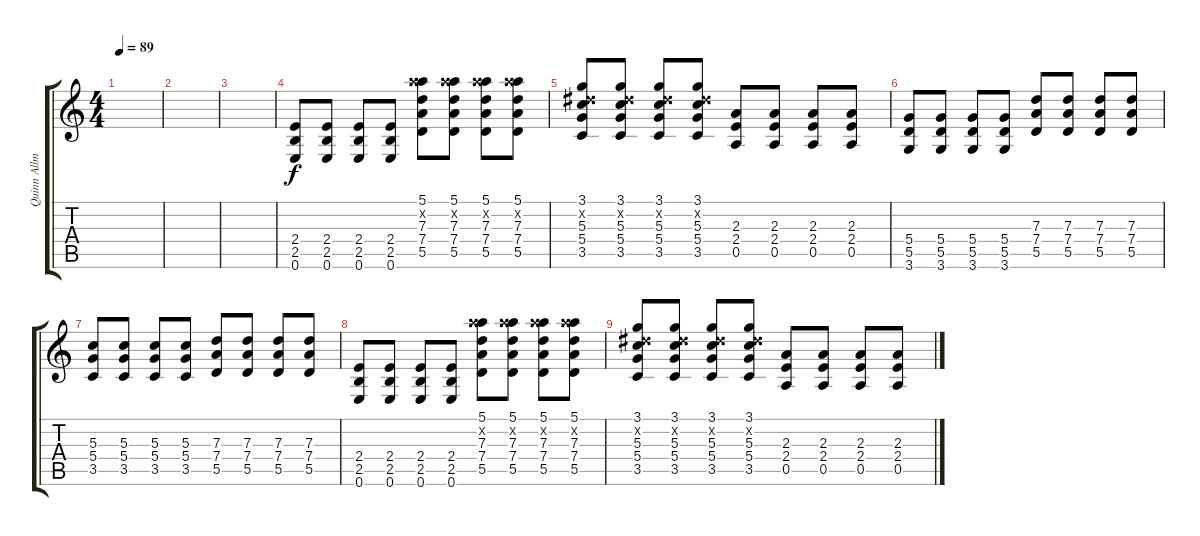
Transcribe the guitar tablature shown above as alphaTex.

\track ("Quinn Allman - Guitar 4" "Quinn Allm") {instrument overdrivenguitar}
\staff {score tabs}
\tuning (E4 B3 G3 D3 A2 E2) {hide}
\ts (4 4)
\tempo 89
\clef g2
\ks c
|
|
|
(2.4 2.5 0.6).8 (2.4 2.5 0.6).8 (2.4 2.5 0.6).8 (2.4 2.5 0.6).8 (5.1 10.2{x} 7.3 7.4 5.5).8 (5.1 10.2{x} 7.3 7.4 5.5).8 (5.1 10.2{x} 7.3 7.4 5.5).8 (5.1 10.2{x} 7.3 7.4 5.5).8 |
(3.1 4.2{x} 5.3 5.4 3.5).8 (3.1 4.2{x} 5.3 5.4 3.5).8 (3.1 4.2{x} 5.3 5.4 3.5).8 (3.1 4.2{x} 5.3 5.4 3.5).8 (2.3 2.4 0.5).8 (2.3 2.4 0.5).8 (2.3 2.4 0.5).8 (2.3 2.4 0.5).8 |
(5.4 5.5 3.6).8{instrument overdrivenguitar} (5.4 5.5 3.6).8 (5.4 5.5 3.6).8 (5.4 5.5 3.6).8 (7.3 7.4 5.5).8 (7.3 7.4 5.5).8 (7.3 7.4 5.5).8 (7.3 7.4 5.5).8 |
(5.3 5.4 3.5).8 (5.3 5.4 3.5).8 (5.3 5.4 3.5).8 (5.3 5.4 3.5).8 (7.3 7.4 5.5).8 (7.3 7.4 5.5).8 (7.3 7.4 5.5).8 (7.3 7.4 5.5).8 |
(2.4 2.5 0.6).8 (2.4 2.5 0.6).8 (2.4 2.5 0.6).8 (2.4 2.5 0.6).8 (5.1 10.2{x} 7.3 7.4 5.5).8 (5.1 10.2{x} 7.3 7.4 5.5).8 (5.1 10.2{x} 7.3 7.4 5.5).8 (5.1 10.2{x} 7.3 7.4 5.5).8 |
(3.1 4.2{x} 5.3 5.4 3.5).8 (3.1 4.2{x} 5.3 5.4 3.5).8 (3.1 4.2{x} 5.3 5.4 3.5).8 (3.1 4.2{x} 5.3 5.4 3.5).8 (2.3 2.4 0.5).8 (2.3 2.4 0.5).8 (2.3 2.4 0.5).8 (2.3 2.4 0.5).8
